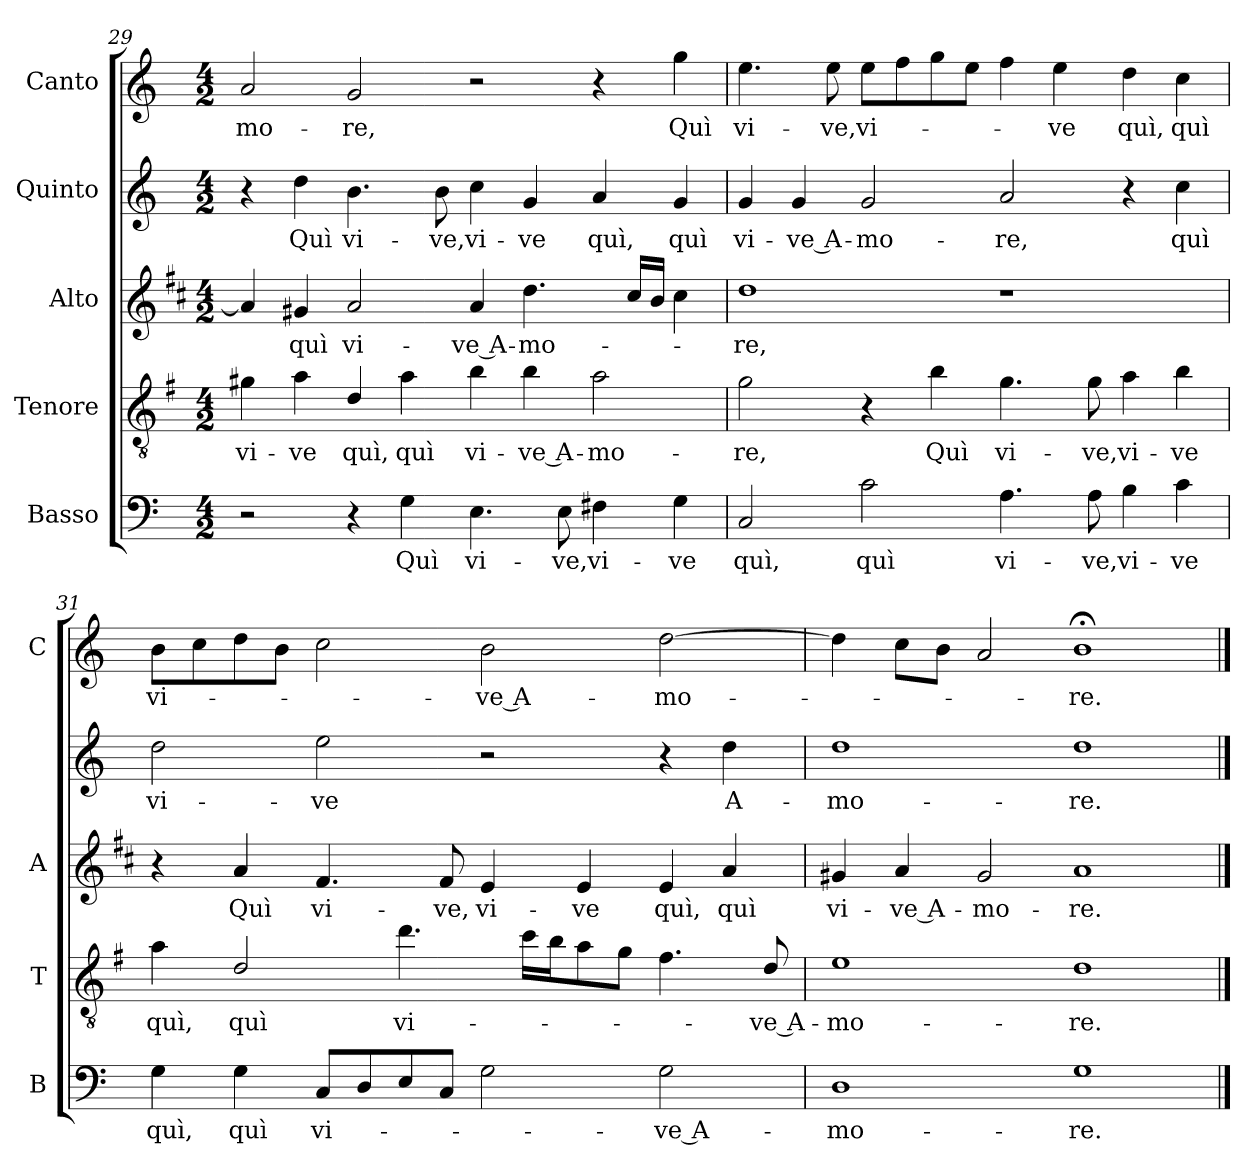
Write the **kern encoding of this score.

**kern	**text	**kern	**text	**kern	**text	**kern	**text	**kern	**text
*part5	*part5	*part4	*part4	*part3	*part3	*part2	*part2	*part1	*part1
*staff5	*staff5	*staff4	*staff4	*staff3	*staff3	*staff2	*staff2	*staff1	*staff1
*I"Basso	*	*I"Tenore	*	*I"Alto	*	*I"Quinto	*	*I"Canto	*
*I'B	*	*I'T	*	*I'A	*	*	*	*I'C	*
*clefF4	*	*clefGv2	*	*clefG2	*	*clefG2	*	*clefG2	*
*	*	*ITrd4c7	*	*ITrd1c2	*	*	*	*	*
*k[]	*	*k[]	*	*k[]	*	*k[]	*	*k[]	*
*C:	*	*C:	*	*C:	*	*C:	*	*C:	*
*M4/2	*	*M4/2	*	*M4/2	*	*M4/2	*	*M4/2	*
=29	=29	=29	=29	=29	=29	=29	=29	=29	=29
!	!	!	!LO:LY:b	!	!	!	!	!	!LO:LY:b
2r	.	4c#X\	vi-	4g/]	.	4r	.	2a/	-mo-
!	!	!	!LO:LY:b	!	!LO:LY:b	!	!LO:LY:b	!	!
.	.	4d\	-ve	4f#X/	quì	4dd\	Quì	.	.
!	!	!	!LO:LY:b	!	!LO:LY:b	!	!LO:LY:b	!	!LO:LY:b
4r	.	4G/	quì,	2g/	vi-	4.b\	vi-	2g/	-re,
!	!LO:LY:b	!	!LO:LY:b	!	!	!	!	!	!
4G\	Quì	4d\	quì	.	.	.	.	.	.
!	!	!	!	!	!	!	!LO:LY:b	!	!
.	.	.	.	.	.	8b\	-ve,	.	.
!	!LO:LY:b	!	!LO:LY:b	!	!LO:LY:b	!	!LO:LY:b	!	!
4.E\	vi-	4e\	vi-	4g/	-ve A-	4cc\	vi-	2r	.
!	!	!	!LO:LY:b	!	!LO:LY:b	!	!LO:LY:b	!	!
.	.	4e\	-ve A-	4.cc\	-mo-	4g/	-ve	.	.
!	!LO:LY:b	!	!	!	!	!	!	!	!
8E\	-ve,	.	.	.	.	.	.	.	.
!	!LO:LY:b	!	!LO:LY:b	!	!	!	!LO:LY:b	!	!
4F#X\	vi-	2d\	-mo-	.	.	4a/	quì,	4r	.
.	.	.	.	16b/LL	.	.	.	.	.
.	.	.	.	16a/JJ	.	.	.	.	.
!	!LO:LY:b	!	!	!	!	!	!LO:LY:b	!	!LO:LY:b
4G\	-ve	.	.	4b\	.	4g/	quì	4gg\	Quì
!!LO:LB:g=z
=30	=30	=30	=30	=30	=30	=30	=30	=30	=30
!	!LO:LY:b	!	!LO:LY:b	!	!LO:LY:b	!	!LO:LY:b	!	!LO:LY:b
2C/	quì,	2c\	-re,	1cc	-re,	4g/	vi-	4.ee\	vi-
!	!	!	!	!	!	!	!LO:LY:b	!	!
.	.	.	.	.	.	4g/	-ve A-	.	.
!	!	!	!	!	!	!	!	!	!LO:LY:b
.	.	.	.	.	.	.	.	8ee\	-ve,
!	!LO:LY:b	!	!	!	!	!	!LO:LY:b	!	!LO:LY:b
2c\	quì	4r	.	.	.	2g/	-mo-	8ee\L	vi-
.	.	.	.	.	.	.	.	8ff\	.
!	!	!	!LO:LY:b	!	!	!	!	!	!
.	.	4e\	Quì	.	.	.	.	8gg\	.
.	.	.	.	.	.	.	.	8ee\J	.
!	!LO:LY:b	!	!LO:LY:b	!	!	!	!LO:LY:b	!	!
4.A\	vi-	4.c\	vi-	1r	.	2a/	-re,	4ff\	.
!	!	!	!	!	!	!	!	!	!LO:LY:b
.	.	.	.	.	.	.	.	4ee\	-ve
!	!LO:LY:b	!	!LO:LY:b	!	!	!	!	!	!
8A\	-ve,	8c\	-ve,	.	.	.	.	.	.
!	!LO:LY:b	!	!LO:LY:b	!	!	!	!	!	!LO:LY:b
4B\	vi-	4d\	vi-	.	.	4r	.	4dd\	quì,
!	!LO:LY:b	!	!LO:LY:b	!	!	!	!LO:LY:b	!	!LO:LY:b
4c\	-ve	4e\	-ve	.	.	4cc\	quì	4cc\	quì
=31	=31	=31	=31	=31	=31	=31	=31	=31	=31
!	!LO:LY:b	!	!LO:LY:b	!	!	!	!LO:LY:b	!	!LO:LY:b
4G\	quì,	4d\	quì,	4r	.	2dd\	vi-	8b\L	vi-
.	.	.	.	.	.	.	.	8cc\	.
!	!LO:LY:b	!	!LO:LY:b	!	!LO:LY:b	!	!	!	!
4G\	quì	2G/	quì	4g/	Quì	.	.	8dd\	.
.	.	.	.	.	.	.	.	8b\J	.
!	!LO:LY:b	!	!	!	!LO:LY:b	!	!LO:LY:b	!	!
8C/L	vi-	.	.	4.e/	vi-	2ee\	-ve	2cc\	.
8D/	.	.	.	.	.	.	.	.	.
!	!	!	!LO:LY:b	!	!	!	!	!	!
8E/	.	4.g\	vi-	.	.	.	.	.	.
!	!	!	!	!	!LO:LY:b	!	!	!	!
8C/J	.	.	.	8e/	-ve,	.	.	.	.
!	!	!	!	!	!LO:LY:b	!	!	!	!LO:LY:b
2G\	.	.	.	4d/	vi-	2r	.	2b\	-ve A-
.	.	16f\LL	.	.	.	.	.	.	.
.	.	16e\J	.	.	.	.	.	.	.
!	!	!	!	!	!LO:LY:b	!	!	!	!
.	.	8d\	.	4d/	-ve	.	.	.	.
.	.	8c\J	.	.	.	.	.	.	.
!	!LO:LY:b	!	!	!	!LO:LY:b	!	!	!	!LO:LY:b
2G\	-ve A-	4.B\	.	4d/	quì,	4r	.	[2dd\	-mo-
!	!	!	!	!	!LO:LY:b	!	!LO:LY:b	!	!
.	.	.	.	4g/	quì	4dd\	A-	.	.
!	!	!	!LO:LY:b	!	!	!	!	!	!
.	.	8G/	-ve A-	.	.	.	.	.	.
=32	=32	=32	=32	=32	=32	=32	=32	=32	=32
!	!LO:LY:b	!	!LO:LY:b	!	!LO:LY:b	!	!LO:LY:b	!	!
1D	-mo-	1A	-mo-	4f#X/	vi-	1dd	-mo-	4dd\]	.
!	!	!	!	!	!LO:LY:b	!	!	!	!
.	.	.	.	4g/	-ve A-	.	.	8cc\L	.
.	.	.	.	.	.	.	.	8b\J	.
!	!	!	!	!	!LO:LY:b	!	!	!	!
.	.	.	.	2f#/	-mo-	.	.	2a/	.
!	!LO:LY:b	!	!LO:LY:b	!	!LO:LY:b	!	!LO:LY:b	!	!LO:LY:b
1G	-re.	1G	-re.	1g	-re.	1dd	-re.	1b;<	-re.
==	==	==	==	==	==	==	==	==	==
*-	*-	*-	*-	*-	*-	*-	*-	*-	*-
